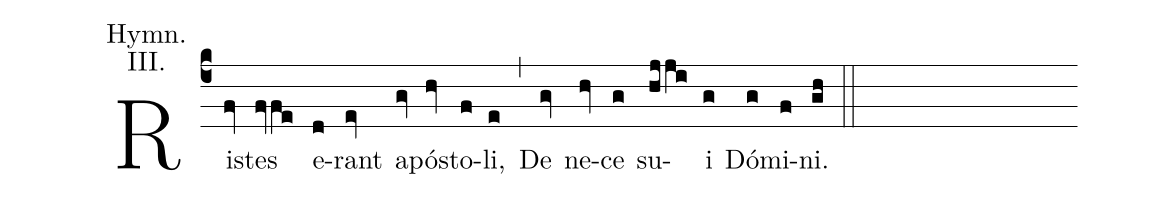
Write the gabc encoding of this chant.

annotation: Hymn.;
annotation: III.;
%%
(c4)
Ris(fv)tes(fvfe) e(d)rant(ev) a(gv)pós(hv)to(f)li,(e) (,)
De(gv) ne(hv)ce(g) su(hjji)i(g) Dó(g)mi(f)ni.(gh) (::)
